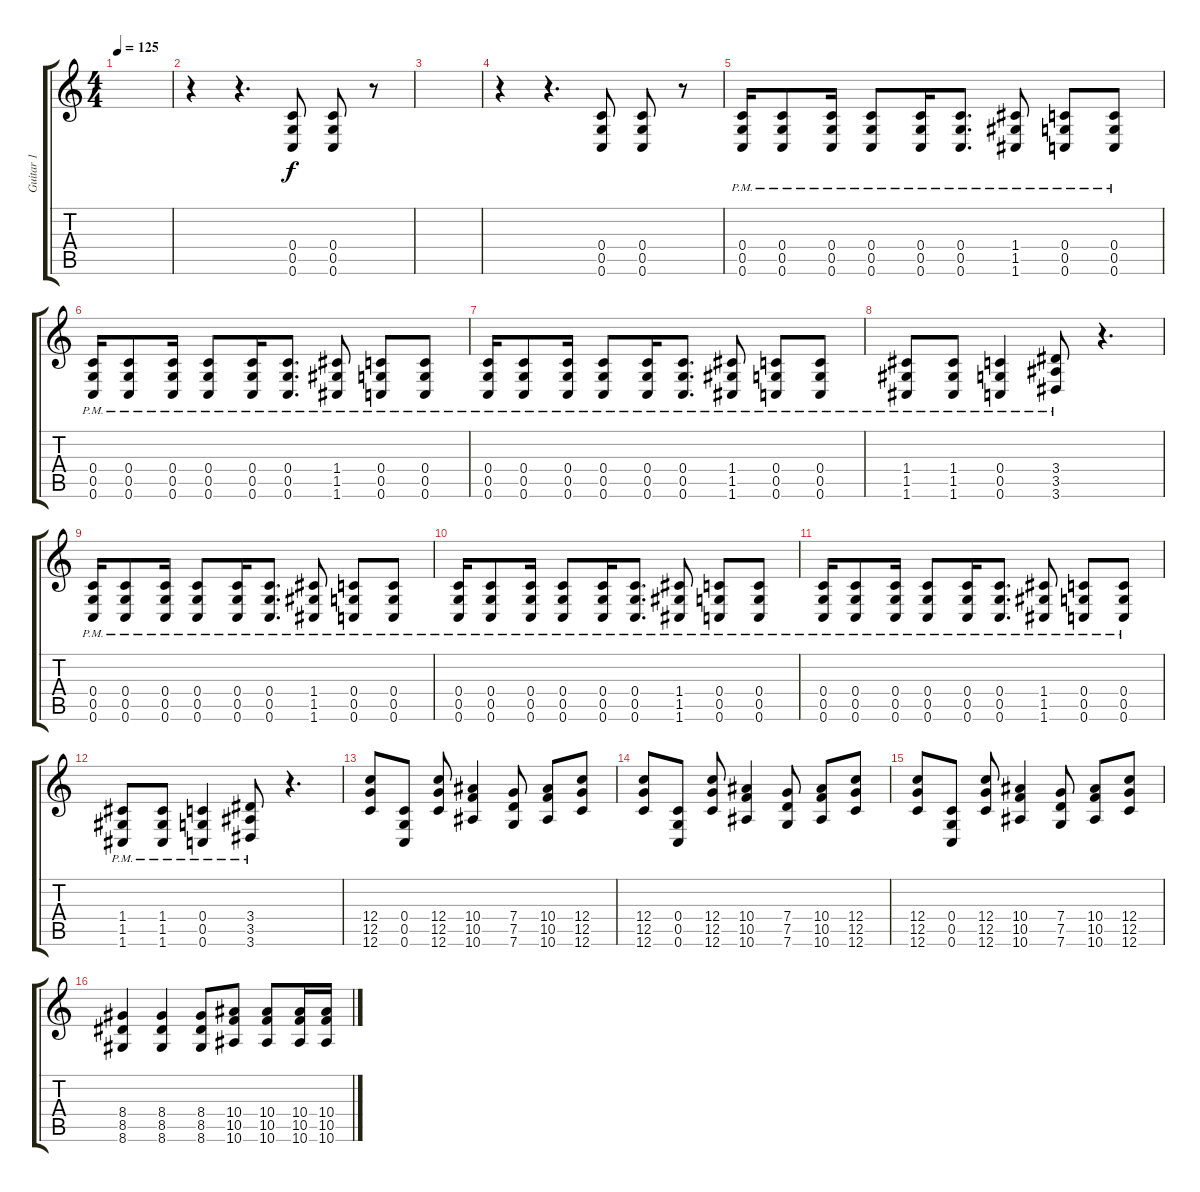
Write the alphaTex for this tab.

\track ("Guitar 1" "Guitar 1") {instrument distortionguitar}
\staff {score tabs}
\tuning (D4 A3 F3 C3 G2 C2) {hide}
\ts (4 4)
\tempo 125
\clef g2
\ks c
|
r.4 r.4{d} (0.4 0.5 0.6).8 (0.4 0.5 0.6).8 r.8 |
|
r.4 r.4{d} (0.4 0.5 0.6).8 (0.4 0.5 0.6).8 r.8 |
(0.4{pm} 0.5{pm} 0.6{pm}).16 (0.4{pm} 0.5{pm} 0.6{pm}).8 (0.4{pm} 0.5{pm} 0.6{pm}).16 (0.4{pm} 0.5{pm} 0.6{pm}).8 (0.4{pm} 0.5{pm} 0.6{pm}).16 (0.4{pm} 0.5{pm} 0.6{pm}).8{d} (1.4{pm} 1.5{pm} 1.6{pm}).8 (0.4{pm} 0.5{pm} 0.6{pm}).8 (0.4{pm} 0.5{pm} 0.6{pm}).8 |
(0.4{pm} 0.5{pm} 0.6{pm}).16 (0.4{pm} 0.5{pm} 0.6{pm}).8 (0.4{pm} 0.5{pm} 0.6{pm}).16 (0.4{pm} 0.5{pm} 0.6{pm}).8 (0.4{pm} 0.5{pm} 0.6{pm}).16 (0.4{pm} 0.5{pm} 0.6{pm}).8{d} (1.4{pm} 1.5{pm} 1.6{pm}).8 (0.4{pm} 0.5{pm} 0.6{pm}).8 (0.4{pm} 0.5{pm} 0.6{pm}).8 |
(0.4{pm} 0.5{pm} 0.6{pm}).16 (0.4{pm} 0.5{pm} 0.6{pm}).8 (0.4{pm} 0.5{pm} 0.6{pm}).16 (0.4{pm} 0.5{pm} 0.6{pm}).8 (0.4{pm} 0.5{pm} 0.6{pm}).16 (0.4{pm} 0.5{pm} 0.6{pm}).8{d} (1.4{pm} 1.5{pm} 1.6{pm}).8 (0.4{pm} 0.5{pm} 0.6{pm}).8 (0.4{pm} 0.5{pm} 0.6{pm}).8 |
(1.4{pm} 1.5{pm} 1.6{pm}).8 (1.4{pm} 1.5{pm} 1.6{pm}).8 (0.4{pm} 0.5{pm} 0.6{pm}).4 (3.4{pm} 3.5{pm} 3.6{pm}).8 r.4{d} |
(0.4{pm} 0.5{pm} 0.6{pm}).16 (0.4{pm} 0.5{pm} 0.6{pm}).8 (0.4{pm} 0.5{pm} 0.6{pm}).16 (0.4{pm} 0.5{pm} 0.6{pm}).8 (0.4{pm} 0.5{pm} 0.6{pm}).16 (0.4{pm} 0.5{pm} 0.6{pm}).8{d} (1.4{pm} 1.5{pm} 1.6{pm}).8 (0.4{pm} 0.5{pm} 0.6{pm}).8 (0.4{pm} 0.5{pm} 0.6{pm}).8 |
(0.4{pm} 0.5{pm} 0.6{pm}).16 (0.4{pm} 0.5{pm} 0.6{pm}).8 (0.4{pm} 0.5{pm} 0.6{pm}).16 (0.4{pm} 0.5{pm} 0.6{pm}).8 (0.4{pm} 0.5{pm} 0.6{pm}).16 (0.4{pm} 0.5{pm} 0.6{pm}).8{d} (1.4{pm} 1.5{pm} 1.6{pm}).8 (0.4{pm} 0.5{pm} 0.6{pm}).8 (0.4{pm} 0.5{pm} 0.6{pm}).8 |
(0.4{pm} 0.5{pm} 0.6{pm}).16 (0.4{pm} 0.5{pm} 0.6{pm}).8 (0.4{pm} 0.5{pm} 0.6{pm}).16 (0.4{pm} 0.5{pm} 0.6{pm}).8 (0.4{pm} 0.5{pm} 0.6{pm}).16 (0.4{pm} 0.5{pm} 0.6{pm}).8{d} (1.4{pm} 1.5{pm} 1.6{pm}).8 (0.4{pm} 0.5{pm} 0.6{pm}).8 (0.4{pm} 0.5{pm} 0.6{pm}).8 |
(1.4{pm} 1.5{pm} 1.6{pm}).8 (1.4{pm} 1.5{pm} 1.6{pm}).8 (0.4{pm} 0.5{pm} 0.6{pm}).4 (3.4{pm} 3.5{pm} 3.6{pm}).8 r.4{d} |
(12.4 12.5 12.6).8 (0.4 0.5 0.6).8 (12.4 12.5 12.6).8 (10.4 10.5 10.6).4 (7.4 7.5 7.6).8 (10.4 10.5 10.6).8 (12.4 12.5 12.6).8 |
(12.4 12.5 12.6).8 (0.4 0.5 0.6).8 (12.4 12.5 12.6).8 (10.4 10.5 10.6).4 (7.4 7.5 7.6).8 (10.4 10.5 10.6).8 (12.4 12.5 12.6).8 |
(12.4 12.5 12.6).8 (0.4 0.5 0.6).8 (12.4 12.5 12.6).8 (10.4 10.5 10.6).4 (7.4 7.5 7.6).8 (10.4 10.5 10.6).8 (12.4 12.5 12.6).8 |
(8.4 8.5 8.6).4 (8.4 8.5 8.6).4 (8.4 8.5 8.6).8 (10.4 10.5 10.6).8 (10.4 10.5 10.6).8 (10.4 10.5 10.6).16 (10.4 10.5 10.6).16
